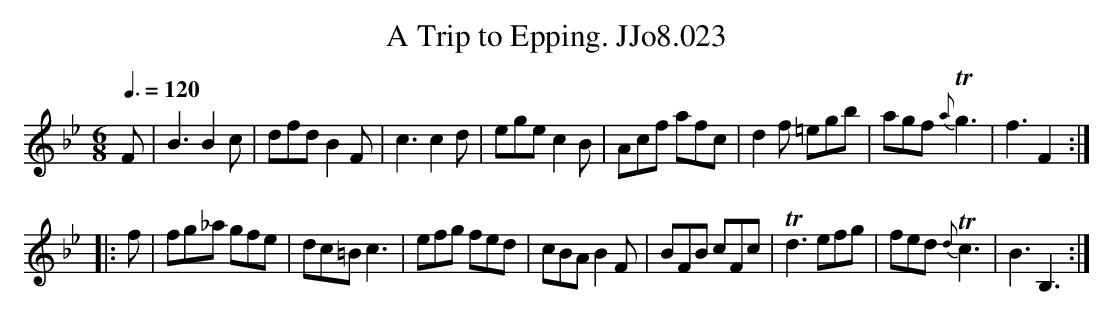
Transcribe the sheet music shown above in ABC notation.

X:1
T:Trip to Epping. JJo8.023, A
M:6/8
L:1/8
Q:3/8=120
K:Bb
F|B3B2c|dfdB2F|c3c2d|egec2B|Acf afc|d2f =egb|agf{a}Tg3|f3F2:|
|:f|fg_a gfe|dc=Bc3|efg fed|cBAB2F|BFB cFc|Td3efg|fed{d}Tc3|B3B,3:|
